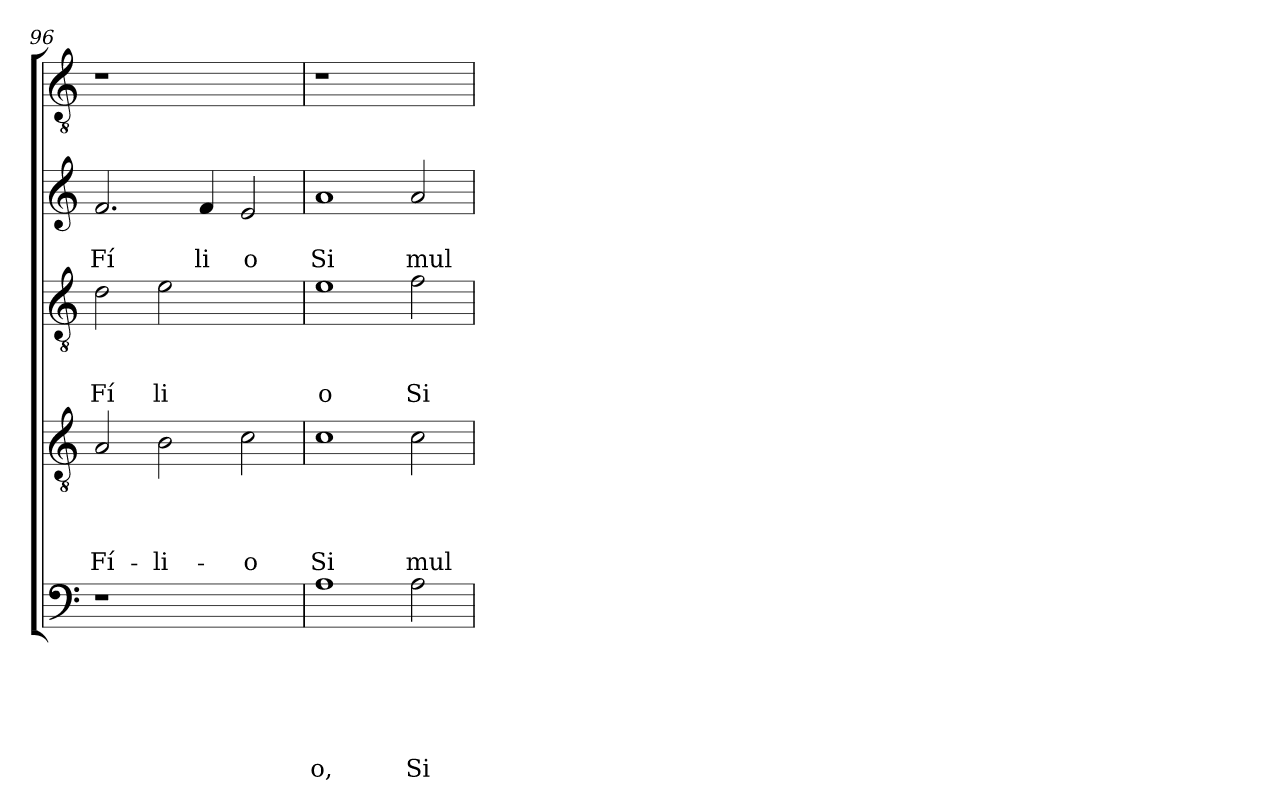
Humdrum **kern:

**kern	**text	**text	**text	**text	**text	**text	**kern	**text	**text	**text	**text	**kern	**text	**text	**text	**kern	**text	**text	**kern
*part5	*part5	*part5	*part5	*part5	*part5	*part5	*part4	*part4	*part4	*part4	*part4	*part3	*part3	*part3	*part3	*part2	*part2	*part2	*part1
*staff5	*staff5	*staff5	*staff5	*staff5	*staff5	*staff5	*staff4	*staff4	*staff4	*staff4	*staff4	*staff3	*staff3	*staff3	*staff3	*staff2	*staff2	*staff2	*staff1
*clefF4	*	*	*	*	*	*	*clefGv2	*	*	*	*	*clefGv2	*	*	*	*clefG2	*	*	*clefGv2
*k[]	*	*	*	*	*	*	*k[]	*	*	*	*	*k[]	*	*	*	*k[]	*	*	*k[]
*C:	*	*	*	*	*	*	*C:	*	*	*	*	*C:	*	*	*	*C:	*	*	*C:
=96	=96	=96	=96	=96	=96	=96	=96	=96	=96	=96	=96	=96	=96	=96	=96	=96	=96	=96	=96
!	!	!	!	!	!	!	!	!	!	!	!LO:LY:b	!	!	!	!LO:LY:b	!	!	!LO:LY:b	!
1r	.	.	.	.	.	.	2A/	.	.	.	Fí-	2d\	.	.	Fí	2.f/	.	Fí	1r
!	!	!	!	!	!	!	!	!	!	!	!LO:LY:b	!	!	!	!LO:LY:b	!	!	!	!
.	.	.	.	.	.	.	2B\	.	.	.	-li-	2e\	.	.	li	.	.	.	.
!	!	!	!	!	!	!	!	!	!	!	!	!	!	!	!	!	!	!LO:LY:b	!
.	.	.	.	.	.	.	.	.	.	.	.	.	.	.	.	4f/	.	li	.
!	!	!	!	!	!	!	!	!	!	!	!LO:LY:b	!	!	!	!	!	!	!LO:LY:b	!
2ryy	.	.	.	.	.	.	2c\	.	.	.	-o	2ryy	.	.	.	2e/	.	o	2ryy
!!LO:LB:g=z
=97	=97	=97	=97	=97	=97	=97	=97	=97	=97	=97	=97	=97	=97	=97	=97	=97	=97	=97	=97
!	!	!	!	!	!	!LO:LY:b	!	!	!	!	!LO:LY:b	!	!	!	!LO:LY:b	!	!	!LO:LY:b	!
1A	.	.	.	.	.	o,	1c	.	.	.	Si	1e	.	.	o	1a	.	Si	1r
!	!	!	!	!	!	!LO:LY:b	!	!	!	!	!LO:LY:b	!	!	!	!LO:LY:b	!	!	!LO:LY:b	!
2A\	.	.	.	.	.	Si	2c\	.	.	.	mul	2f\	.	.	Si	2a/	.	mul	2ryy
=	=	=	=	=	=	=	=	=	=	=	=	=	=	=	=	=	=	=	=
*-	*-	*-	*-	*-	*-	*-	*-	*-	*-	*-	*-	*-	*-	*-	*-	*-	*-	*-	*-
